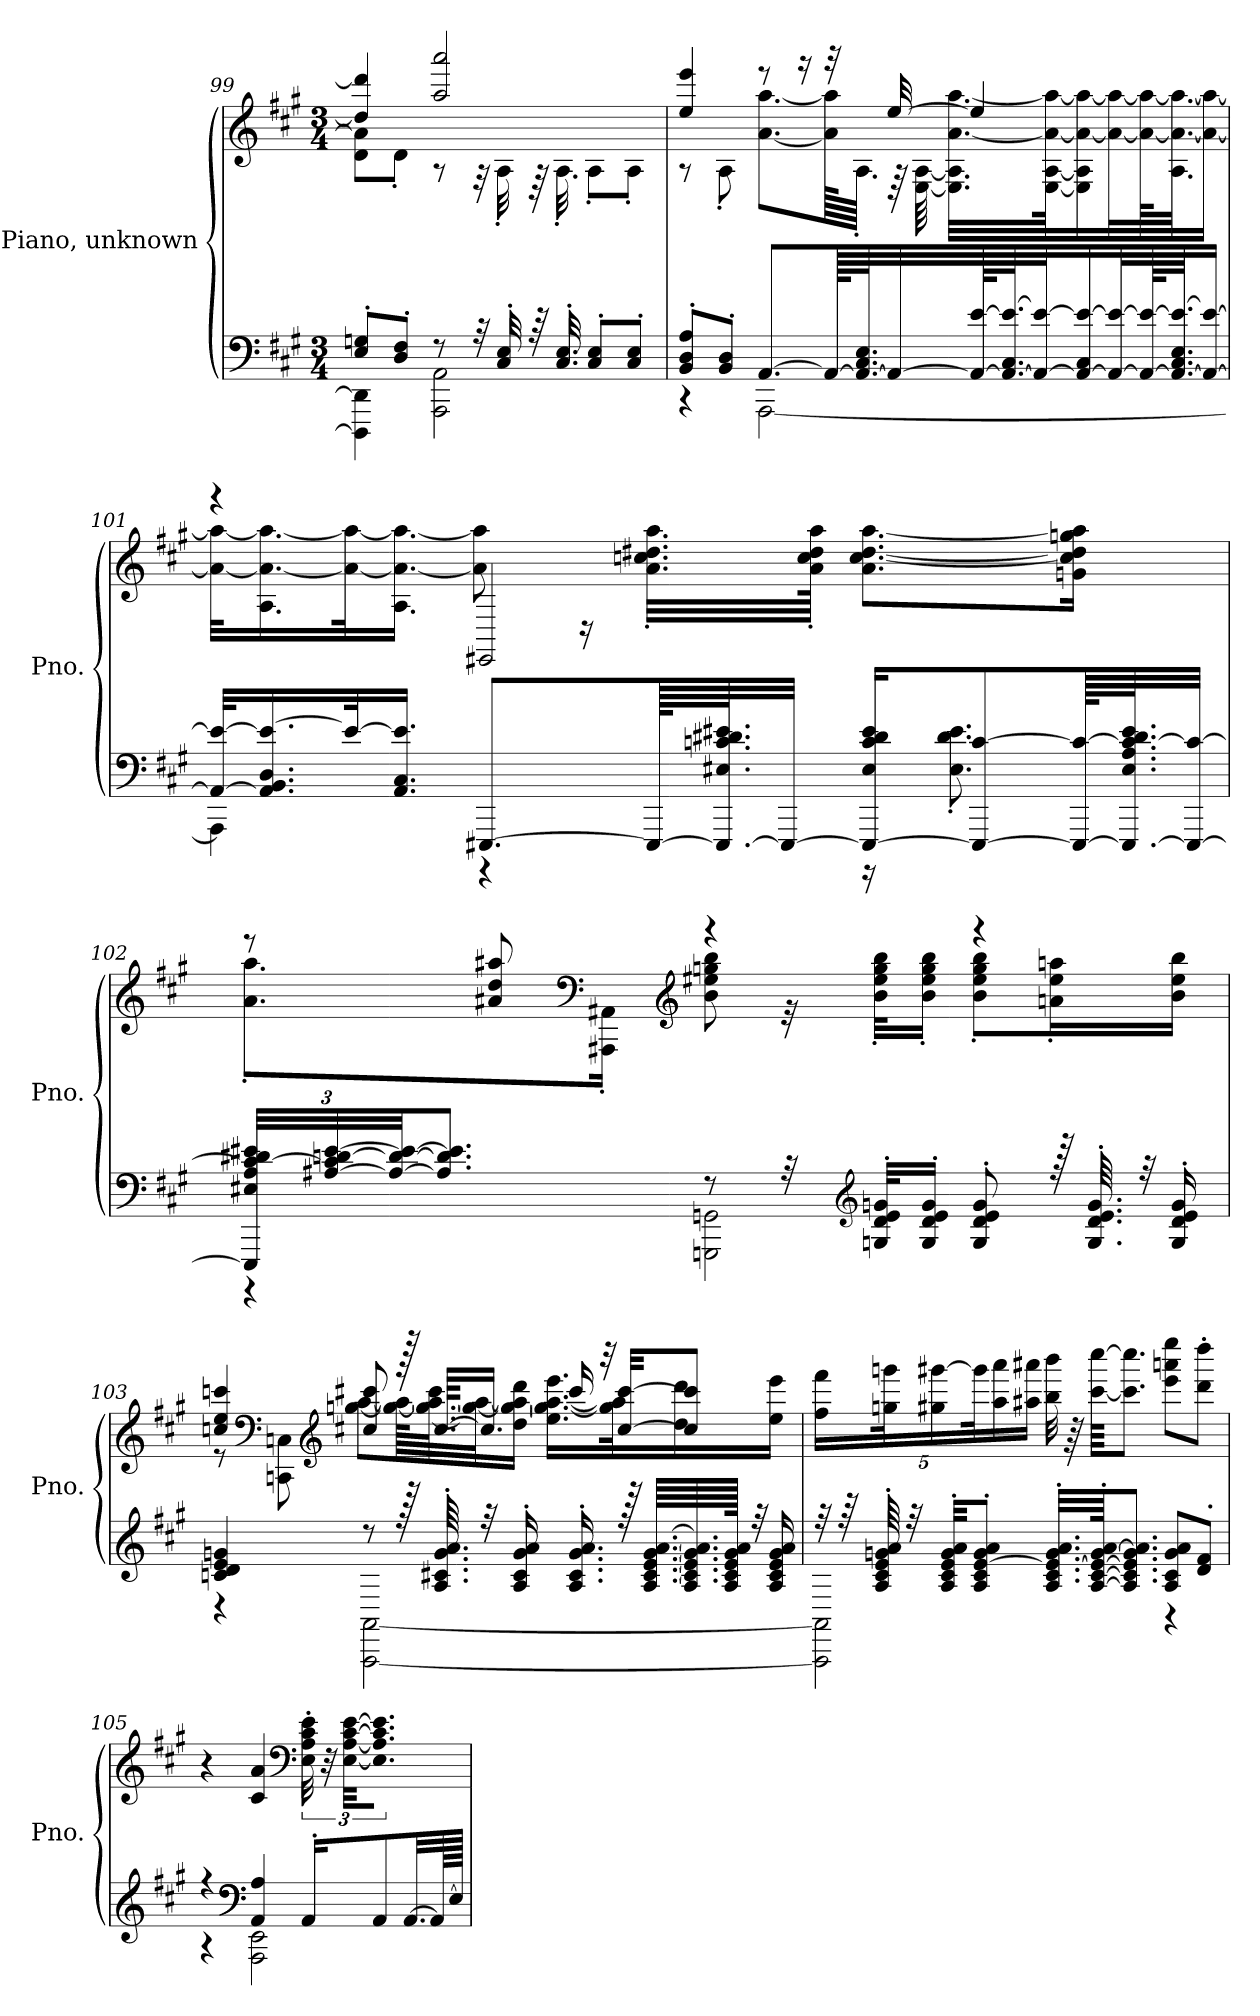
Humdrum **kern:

**kern	**kern
*part1	*part1
*staff2	*staff1
*I"Piano, unknown	*
*I'Pno.	*
!!LO:LB:g=z
*clefF4	*clefG2
*k[f#c#g#]	*k[f#c#g#]
*M3/4	*M3/4
=99	=99
*^	*^
8E/' 8Gn/'L	4DDD\] 4DD\]	4dd/] 4ddd/]	8d\ 8a\]L
8D/' 8F#/'J	.	.	8d'\J
8r	2AAA\ 2AA\	2aa/ 2aaa/	8r
32r	.	.	32r
32C#/' 32E/'	.	.	32A'\
64r	.	.	64r
32.C#/' 32.E/'	.	.	32.A'\
8C#/' 8E/'L	.	.	8A'\L
8C#/' 8E/'J	.	.	8A'\J
=100	=100	=100	=100
8BB/' 8D/' 8A/'L	4r	4ee/ 4eee/	8r
8BB/' 8D/'J	.	.	8A'\
[8.AA/L	[2AAA\	8r	[8.a\ [8.aa\L
.	.	16r	.
128AA/KLLL_	.	32r	128a\] 128aa\]KLLL
64.AA/_ 64.C#/ 64.E/J	.	.	64.A'\JJJJ
32AA/_	.	[32ee/	64r
.	.	.	[64E\ [64A\
128AA/_ [128e/KL	.	4ee/]	32.E\] 32.A\] [32.a\ [32.aa\LLL
64.AA/_ 64.C#/ 64.e/_J	.	.	.
32AA/_ 32e/_J	.	.	.
.	.	.	[64E\ [64A\ 64a\_ 64aa\_JK
16AA/_ 16C#/ 16e/_	.	.	16E\] 16A\] 16a\_ 16aa\_
32AA/_ 32e/_L	.	.	32a\_ 32aa\_L
128AA/_ 128e/_KL	.	.	128a\_ 128aa\_KL
64.AA/_ 64.C#/ 64.E/ 64.e/_JJ	.	.	64.A\ 64.a\_ 64.aa\_JJ
16AA/_ 16e/_JJ	.	.	16a\_ 16aa\_JJ
!!LO:LB:g=z	!!
=101	=101	=101	=101
32AA/_ 32e/_KLL	4AAA\]	4r	32a\_ 32aa\_KLL
16.AA/] 16.BB/ 16.D/ 16.e/_	.	.	16.A\ 16.a\_ 16.aa\_
32e/K_	.	.	32a\_ 32aa\_K
16.AA/ 16.C#/ 16.e/]JJ	.	.	16.A\ 16.a\_ 16.aa\_JJ
[8.EEE#X/L	4r	2EE#X/	8a\] 8aa\]
.	.	.	16r
128EEE#/KLLL_	.	.	32.a\' 32.ccn\' 32.dd#X\' 32.aa\'LLL
64.EEE#/_ 64.E#X/ 64.cn/ 64.d#X/ 64.e#X/J	.	.	.
32EEE#/JJJ_	.	.	.
.	.	.	64a\' 64cc\' 64dd#\' 64aa\'JJJk
16EEE#/_ 16E#/ 16c/ 16d#/ 16e#/KL	16r	.	8.a\ [8.cc\ [8.dd#\ [8.aa\L
8EEE#/_ [8c/	8.E#\' 8.d#\' 8.e#\'	.	.
128EEE#/_ 128c/_KLLL	.	.	16gn\ 16cc\] 16dd#\] 16ggn\ 16aa\]Jk
64.EEE#/_ 64.E#/ 64.A/ 64.c/_ 64.d#/ 64.e#/J	.	.	.
32EEE#/_ 32c/_JJJ	.	.	.
!!LO:LB:g=z	!!
=102	=102	=102	=102
*Xbrackettup	*	*	*
48EEE#/] 48E#X/ 48A/ 48c/_ 48d#X/ 48e#X/LLL	4r	8r	8.a\' 8.aa\'L
[48A#X/ 48c/] [48dn/ [48e#/	.	.	.
48A#/_ 48d/_ 48e#/_JJ	.	.	.
8.A#/] 8.d/] 8.e#/]J	.	.	.
.	.	8a#X/ 8dd/ 8aa#X/	.
*	*	*clefF4	*
.	.	.	16AAA#X\' 16AA#X\'Jk
*	*	*clefG2	*
8r	2GGGn\ 2GGn\	4r	8b\ 8ee#X\ 8ggn\ 8bb\
32r	.	.	32r
*clefG2	*	*	*
32Gn/' 32d/' 32e#/' 32gn/'KLL	.	.	32b\' 32ee#\' 32gg\' 32bb\'KLL
16G/' 16d/' 16e#/' 16g/'JJ	.	.	16b\' 16ee#\' 16gg\' 16bb\'JJ
8G/' 8d/' 8e#/' 8g/'	.	4r	8b\' 8ee#\' 8gg\' 8bb\'L
128r	.	.	16an\' 16ee#\' 16aan\'L
64.G/' 64.d/' 64.e#/' 64.g/'	.	.	.
32r	.	.	.
16G/' 16d/' 16e#/' 16g/'	.	.	16b\ 16ee#\ 16bb\JJ
!!LO:LB:g=z	!!
=103	=103	=103	=103
4cn/ 4d/ 4e/ 4gn/	4r	4ccn/ 4ee/ 4cccn/	8r
*	*	*clefF4	*
.	.	.	8CCn\ 8Cn\
*	*	*clefG2	*
8r	[2AAA\ [2AA\	8cc#X/ 8ccc#X/	[8ggn\ [8aa\L
128r	.	128r	128gg\_ 128aa\_KLLL
64.A/' 64.c#X/' 64.g/' 64.a/'	.	[64.cc#/KKLL	64.gg\_ 64.aa\_ 64.ccc#\J
32r	.	16.cc#/JJ]	32gg\_ 32aa\_J
16A/' 16c#/' 16g/' 16a/'	.	.	16dd\ 16gg\_ 16aa\_ 16ddd\JJ
16.A/' 16.c#/' 16.g/' 16.a/'	.	16ccc#/	16.ee\ 16.gg\_ 16.aa\_ 16.eee\LL
.	.	32r	.
128r	.	[32cc#/ [32ccc#/KKL	32gg\] 32aa\]K
[64.A/ [64.c#/ [64.e/ [64.g/ [64.a/LLLL	.	.	.
64.A/] 64.c#/] 64.e/] 64.g/] 64.a/]	.	8cc#/] 8ccc#/]J	16dd\ 16ddd\
128A/ 128c#/ 128e/ 128g/ 128a/JJJJk	.	.	.
32r	.	.	.
16A/ 16c#/ 16e/ 16g/ 16a/	.	.	16ee\ 16eee\JJ
*	*	*v	*v
!!LO:PB:g=z
=104	=104	=104
*	*	*Xbrackettup
32r	2AAA\] 2AA\]	20ff#\ 20fff#\LL
64r	.	.
64A/' 64c#/' 64e/' 64gn/' 64a/'	.	.
.	.	40ggn\ 40gggn\K
32r	.	.
.	.	20gg#X\ [20ggg#X\
32A/' 32c#/' 32e/' 32g/' 32a/'KKL	.	.
8A/' 8c#/' [8e/' 8g/' 8a/'J	.	40ggg#\K]
.	.	20aa\ 20aaa\
.	.	20aa#X\ 20aaa#X\JJ
32.A/' 32.c#/' 32.e/_' 32.g/' 32.a/'LLL	.	32bb\ 32bbb\
.	.	64r
[64A/' [64c#/' 64e/_' [64g/' [64a/'JJK	.	[64ccc#\ [64cccc#\KKKL
8.A/] 8.c#/] 8.e/] 8.g/] 8.a/]J	.	8.ccc#\] 8.cccc#\]J
8A/ 8c#/ 8g/ 8a/L	4r	8eee\ 8aaan\ 8eeee\L
8d/' 8f#/'J	.	8ddd\' 8dddd\'J
=105	=105	=105
4r	4r	4r
*clefF4	*	*
4AA/ 4A/	2AAA\ 2EE\	4c#/ 4a/
*	*	*clefF4
*	*	*brackettup
16AA'/KL	.	48E\' 48A\' 48c#\' 48e\'
.	.	48r
.	.	[48E\ [48A\ [48c#\ [48e\KKL
8AA/	.	8.E\] 8.A\] 8.c#\] 8.e\]J
[32.AA/LL	.	.
128AA/LL]	.	.
[128E/JJJJJ	.	.
*v	*v	*
=	=
*-	*-
